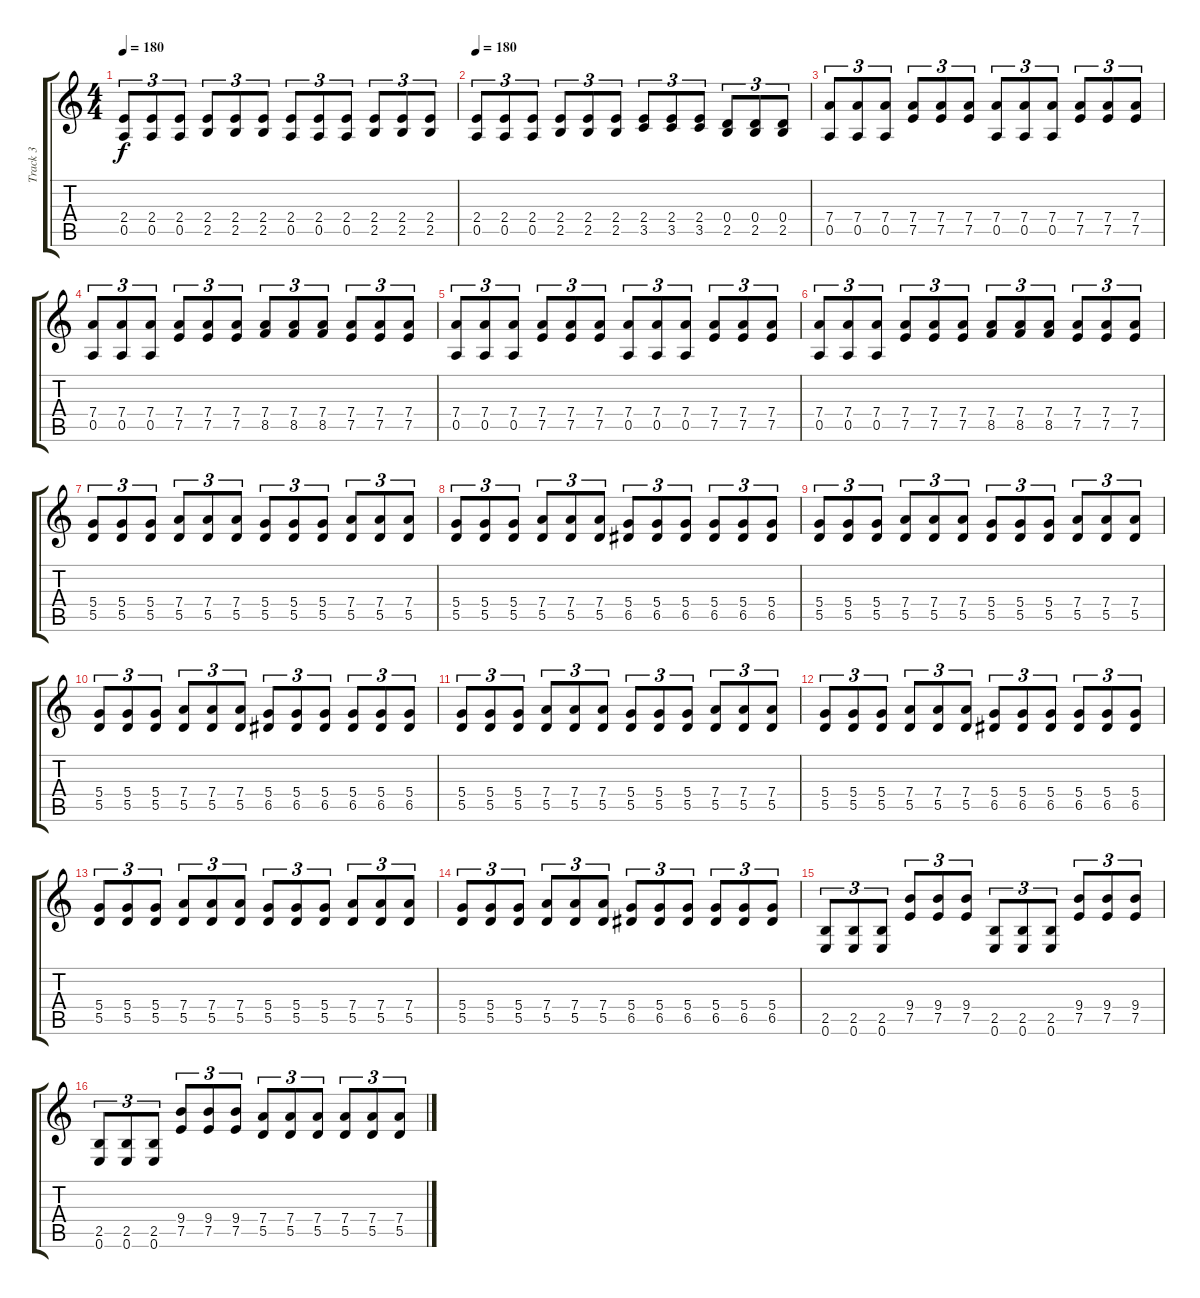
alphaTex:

\track ("Track 3" "Track 3") {instrument overdrivenguitar}
\staff {score tabs}
\tuning (E4 B3 G3 D3 A2 E2) {hide}
\ts (4 4)
\tempo 180
\clef g2
\ks c
(2.4 0.5).8{tu (3 2) dy f} (2.4 0.5).8{tu (3 2)} (2.4 0.5).8{tu (3 2)} (2.4 2.5).8{tu (3 2)} (2.4 2.5).8{tu (3 2)} (2.4 2.5).8{tu (3 2)} (2.4 0.5).8{tu (3 2)} (2.4 0.5).8{tu (3 2)} (2.4 0.5).8{tu (3 2)} (2.4 2.5).8{tu (3 2)} (2.4 2.5).8{tu (3 2)} (2.4 2.5).8{tu (3 2)} |
\tempo 180
(2.4 0.5).8{tu (3 2)} (2.4 0.5).8{tu (3 2)} (2.4 0.5).8{tu (3 2)} (2.4 2.5).8{tu (3 2)} (2.4 2.5).8{tu (3 2)} (2.4 2.5).8{tu (3 2)} (2.4 3.5).8{tu (3 2)} (2.4 3.5).8{tu (3 2)} (2.4 3.5).8{tu (3 2)} (0.4 2.5).8{tu (3 2)} (0.4 2.5).8{tu (3 2)} (0.4 2.5).8{tu (3 2)} |
(7.4 0.5).8{tu (3 2)} (7.4 0.5).8{tu (3 2)} (7.4 0.5).8{tu (3 2)} (7.4 7.5).8{tu (3 2)} (7.4 7.5).8{tu (3 2)} (7.4 7.5).8{tu (3 2)} (7.4 0.5).8{tu (3 2)} (7.4 0.5).8{tu (3 2)} (7.4 0.5).8{tu (3 2)} (7.4 7.5).8{tu (3 2)} (7.4 7.5).8{tu (3 2)} (7.4 7.5).8{tu (3 2)} |
(7.4 0.5).8{tu (3 2)} (7.4 0.5).8{tu (3 2)} (7.4 0.5).8{tu (3 2)} (7.4 7.5).8{tu (3 2)} (7.4 7.5).8{tu (3 2)} (7.4 7.5).8{tu (3 2)} (7.4 8.5).8{tu (3 2)} (7.4 8.5).8{tu (3 2)} (7.4 8.5).8{tu (3 2)} (7.4 7.5).8{tu (3 2)} (7.4 7.5).8{tu (3 2)} (7.4 7.5).8{tu (3 2)} |
(7.4 0.5).8{tu (3 2)} (7.4 0.5).8{tu (3 2)} (7.4 0.5).8{tu (3 2)} (7.4 7.5).8{tu (3 2)} (7.4 7.5).8{tu (3 2)} (7.4 7.5).8{tu (3 2)} (7.4 0.5).8{tu (3 2)} (7.4 0.5).8{tu (3 2)} (7.4 0.5).8{tu (3 2)} (7.4 7.5).8{tu (3 2)} (7.4 7.5).8{tu (3 2)} (7.4 7.5).8{tu (3 2)} |
(7.4 0.5).8{tu (3 2)} (7.4 0.5).8{tu (3 2)} (7.4 0.5).8{tu (3 2)} (7.4 7.5).8{tu (3 2)} (7.4 7.5).8{tu (3 2)} (7.4 7.5).8{tu (3 2)} (7.4 8.5).8{tu (3 2)} (7.4 8.5).8{tu (3 2)} (7.4 8.5).8{tu (3 2)} (7.4 7.5).8{tu (3 2)} (7.4 7.5).8{tu (3 2)} (7.4 7.5).8{tu (3 2)} |
(5.4 5.5).8{tu (3 2)} (5.4 5.5).8{tu (3 2)} (5.4 5.5).8{tu (3 2)} (7.4 5.5).8{tu (3 2)} (7.4 5.5).8{tu (3 2)} (7.4 5.5).8{tu (3 2)} (5.4 5.5).8{tu (3 2)} (5.4 5.5).8{tu (3 2)} (5.4 5.5).8{tu (3 2)} (7.4 5.5).8{tu (3 2)} (7.4 5.5).8{tu (3 2)} (7.4 5.5).8{tu (3 2)} |
(5.4 5.5).8{tu (3 2)} (5.4 5.5).8{tu (3 2)} (5.4 5.5).8{tu (3 2)} (7.4 5.5).8{tu (3 2)} (7.4 5.5).8{tu (3 2)} (7.4 5.5).8{tu (3 2)} (5.4 6.5).8{tu (3 2)} (5.4 6.5).8{tu (3 2)} (5.4 6.5).8{tu (3 2)} (5.4 6.5).8{tu (3 2)} (5.4 6.5).8{tu (3 2)} (5.4 6.5).8{tu (3 2)} |
(5.4 5.5).8{tu (3 2)} (5.4 5.5).8{tu (3 2)} (5.4 5.5).8{tu (3 2)} (7.4 5.5).8{tu (3 2)} (7.4 5.5).8{tu (3 2)} (7.4 5.5).8{tu (3 2)} (5.4 5.5).8{tu (3 2)} (5.4 5.5).8{tu (3 2)} (5.4 5.5).8{tu (3 2)} (7.4 5.5).8{tu (3 2)} (7.4 5.5).8{tu (3 2)} (7.4 5.5).8{tu (3 2)} |
(5.4 5.5).8{tu (3 2)} (5.4 5.5).8{tu (3 2)} (5.4 5.5).8{tu (3 2)} (7.4 5.5).8{tu (3 2)} (7.4 5.5).8{tu (3 2)} (7.4 5.5).8{tu (3 2)} (5.4 6.5).8{tu (3 2)} (5.4 6.5).8{tu (3 2)} (5.4 6.5).8{tu (3 2)} (5.4 6.5).8{tu (3 2)} (5.4 6.5).8{tu (3 2)} (5.4 6.5).8{tu (3 2)} |
(5.4 5.5).8{tu (3 2)} (5.4 5.5).8{tu (3 2)} (5.4 5.5).8{tu (3 2)} (7.4 5.5).8{tu (3 2)} (7.4 5.5).8{tu (3 2)} (7.4 5.5).8{tu (3 2)} (5.4 5.5).8{tu (3 2)} (5.4 5.5).8{tu (3 2)} (5.4 5.5).8{tu (3 2)} (7.4 5.5).8{tu (3 2)} (7.4 5.5).8{tu (3 2)} (7.4 5.5).8{tu (3 2)} |
(5.4 5.5).8{tu (3 2)} (5.4 5.5).8{tu (3 2)} (5.4 5.5).8{tu (3 2)} (7.4 5.5).8{tu (3 2)} (7.4 5.5).8{tu (3 2)} (7.4 5.5).8{tu (3 2)} (5.4 6.5).8{tu (3 2)} (5.4 6.5).8{tu (3 2)} (5.4 6.5).8{tu (3 2)} (5.4 6.5).8{tu (3 2)} (5.4 6.5).8{tu (3 2)} (5.4 6.5).8{tu (3 2)} |
(5.4 5.5).8{tu (3 2)} (5.4 5.5).8{tu (3 2)} (5.4 5.5).8{tu (3 2)} (7.4 5.5).8{tu (3 2)} (7.4 5.5).8{tu (3 2)} (7.4 5.5).8{tu (3 2)} (5.4 5.5).8{tu (3 2)} (5.4 5.5).8{tu (3 2)} (5.4 5.5).8{tu (3 2)} (7.4 5.5).8{tu (3 2)} (7.4 5.5).8{tu (3 2)} (7.4 5.5).8{tu (3 2)} |
(5.4 5.5).8{tu (3 2)} (5.4 5.5).8{tu (3 2)} (5.4 5.5).8{tu (3 2)} (7.4 5.5).8{tu (3 2)} (7.4 5.5).8{tu (3 2)} (7.4 5.5).8{tu (3 2)} (5.4 6.5).8{tu (3 2)} (5.4 6.5).8{tu (3 2)} (5.4 6.5).8{tu (3 2)} (5.4 6.5).8{tu (3 2)} (5.4 6.5).8{tu (3 2)} (5.4 6.5).8{tu (3 2)} |
(2.5 0.6).8{tu (3 2)} (2.5 0.6).8{tu (3 2)} (2.5 0.6).8{tu (3 2)} (9.4 7.5).8{tu (3 2)} (9.4 7.5).8{tu (3 2)} (9.4 7.5).8{tu (3 2)} (2.5 0.6).8{tu (3 2)} (2.5 0.6).8{tu (3 2)} (2.5 0.6).8{tu (3 2)} (9.4 7.5).8{tu (3 2)} (9.4 7.5).8{tu (3 2)} (9.4 7.5).8{tu (3 2)} |
(2.5 0.6).8{tu (3 2)} (2.5 0.6).8{tu (3 2)} (2.5 0.6).8{tu (3 2)} (9.4 7.5).8{tu (3 2)} (9.4 7.5).8{tu (3 2)} (9.4 7.5).8{tu (3 2)} (7.4 5.5).8{tu (3 2)} (7.4 5.5).8{tu (3 2)} (7.4 5.5).8{tu (3 2)} (7.4 5.5).8{tu (3 2)} (7.4 5.5).8{tu (3 2)} (7.4 5.5).8{tu (3 2)}
